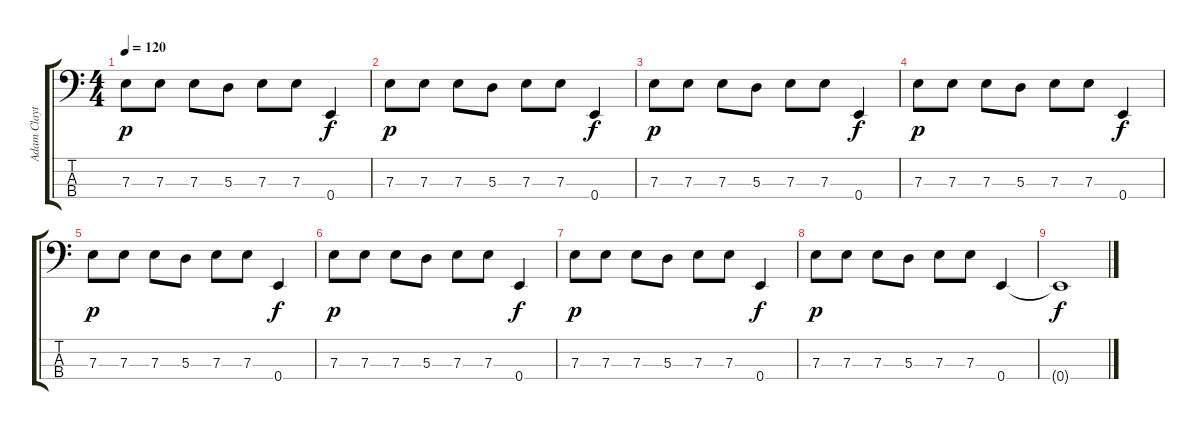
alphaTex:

\track ("Adam Clayton" "Adam Clayt") {instrument electricbasspick}
\staff {score tabs}
\tuning (G2 D2 A1 E1) {hide}
\ts (4 4)
\tempo 120
\clef f4
\ks c
7.3.8{dy p} 7.3.8 7.3.8 5.3.8 7.3.8 7.3.8 0.4.4{dy f} |
7.3.8{dy p} 7.3.8 7.3.8 5.3.8 7.3.8 7.3.8 0.4.4{dy f} |
7.3.8{dy p} 7.3.8 7.3.8 5.3.8 7.3.8 7.3.8 0.4.4{dy f} |
7.3.8{dy p} 7.3.8 7.3.8 5.3.8 7.3.8 7.3.8 0.4.4{dy f} |
7.3.8{dy p} 7.3.8 7.3.8 5.3.8 7.3.8 7.3.8 0.4.4{dy f} |
7.3.8{dy p} 7.3.8 7.3.8 5.3.8 7.3.8 7.3.8 0.4.4{dy f} |
7.3.8{dy p} 7.3.8 7.3.8 5.3.8 7.3.8 7.3.8 0.4.4{dy f} |
7.3.8{dy p} 7.3.8 7.3.8 5.3.8 7.3.8 7.3.8 0.4.4 |
0.4{t}.1{dy f}
